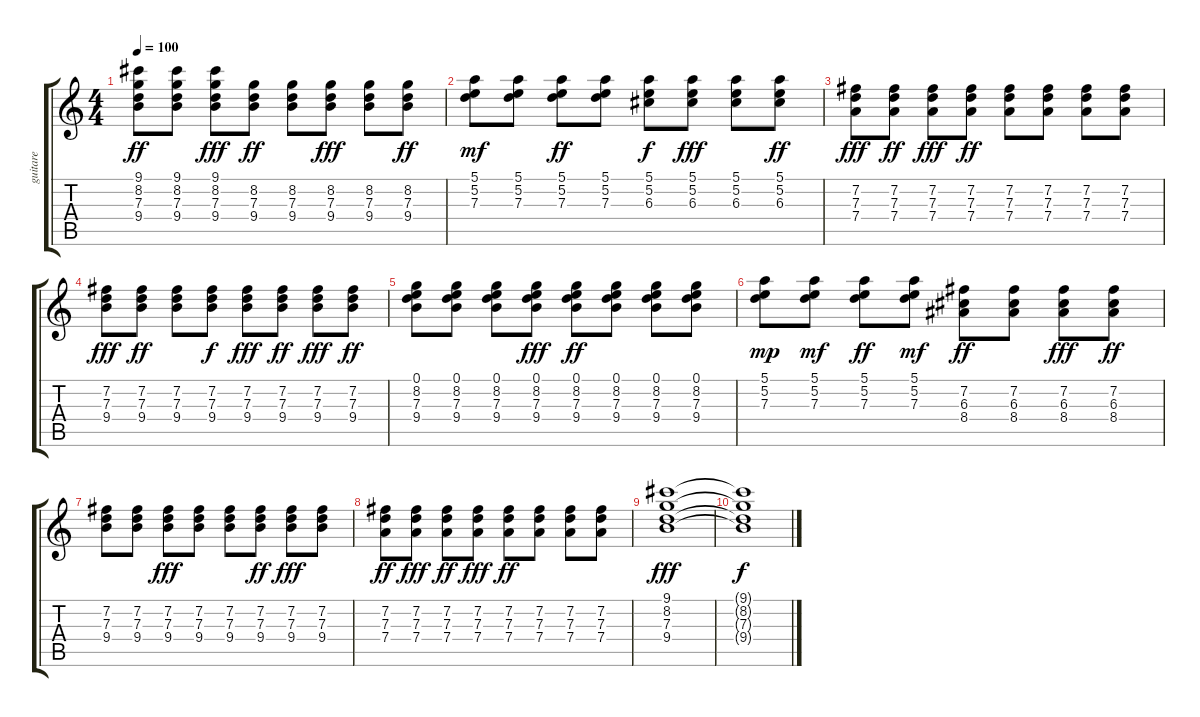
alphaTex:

\track ("guitare" "guitare") {instrument acousticguitarnylon}
\staff {score tabs}
\tuning (E4 B3 G3 D3 A2 E2) {hide}
\ts (4 4)
\tempo 100
\clef g2
\ks c
(9.1 8.2 7.3 9.4).8{dy ff} (9.1 8.2 7.3 9.4).8 (9.1 8.2 7.3 9.4).8{dy fff} (8.2 7.3 9.4).8{dy ff} (8.2 7.3 9.4).8 (8.2 7.3 9.4).8{dy fff} (8.2 7.3 9.4).8 (8.2 7.3 9.4).8{dy ff} |
(5.1 5.2 7.3).8{dy mf} (5.1 5.2 7.3).8 (5.1 5.2 7.3).8{dy ff} (5.1 5.2 7.3).8 (5.1 5.2 6.3).8{dy f} (5.1 5.2 6.3).8{dy fff} (5.1 5.2 6.3).8 (5.1 5.2 6.3).8{dy ff} |
(7.2 7.3 7.4).8{dy fff} (7.2 7.3 7.4).8{dy ff} (7.2 7.3 7.4).8{dy fff} (7.2 7.3 7.4).8{dy ff} (7.2 7.3 7.4).8 (7.2 7.3 7.4).8 (7.2 7.3 7.4).8 (7.2 7.3 7.4).8 |
(7.2 7.3 9.4).8{dy fff} (7.2 7.3 9.4).8{dy ff} (7.2 7.3 9.4).8 (7.2 7.3 9.4).8{dy f} (7.2 7.3 9.4).8{dy fff} (7.2 7.3 9.4).8{dy ff} (7.2 7.3 9.4).8{dy fff} (7.2 7.3 9.4).8{dy ff} |
(0.1 8.2 7.3 9.4).8 (0.1 8.2 7.3 9.4).8 (0.1 8.2 7.3 9.4).8 (0.1 8.2 7.3 9.4).8{dy fff} (0.1 8.2 7.3 9.4).8{dy ff} (0.1 8.2 7.3 9.4).8 (0.1 8.2 7.3 9.4).8 (0.1 8.2 7.3 9.4).8 |
(5.1 5.2 7.3).8{dy mp} (5.1 5.2 7.3).8{dy mf} (5.1 5.2 7.3).8{dy ff} (5.1 5.2 7.3).8{dy mf} (7.2 6.3 8.4).8{dy ff} (7.2 6.3 8.4).8 (7.2 6.3 8.4).8{dy fff} (7.2 6.3 8.4).8{dy ff} |
(7.2 7.3 9.4).8 (7.2 7.3 9.4).8 (7.2 7.3 9.4).8{dy fff} (7.2 7.3 9.4).8 (7.2 7.3 9.4).8 (7.2 7.3 9.4).8{dy ff} (7.2 7.3 9.4).8{dy fff} (7.2 7.3 9.4).8 |
(7.2 7.3 7.4).8{dy ff} (7.2 7.3 7.4).8{dy fff} (7.2 7.3 7.4).8{dy ff} (7.2 7.3 7.4).8{dy fff} (7.2 7.3 7.4).8{dy ff} (7.2 7.3 7.4).8 (7.2 7.3 7.4).8 (7.2 7.3 7.4).8 |
(9.1 8.2 7.3 9.4).1{dy fff} |
(9.1{t} 8.2{t} 7.3{t} 9.4{t}).1{dy f}
